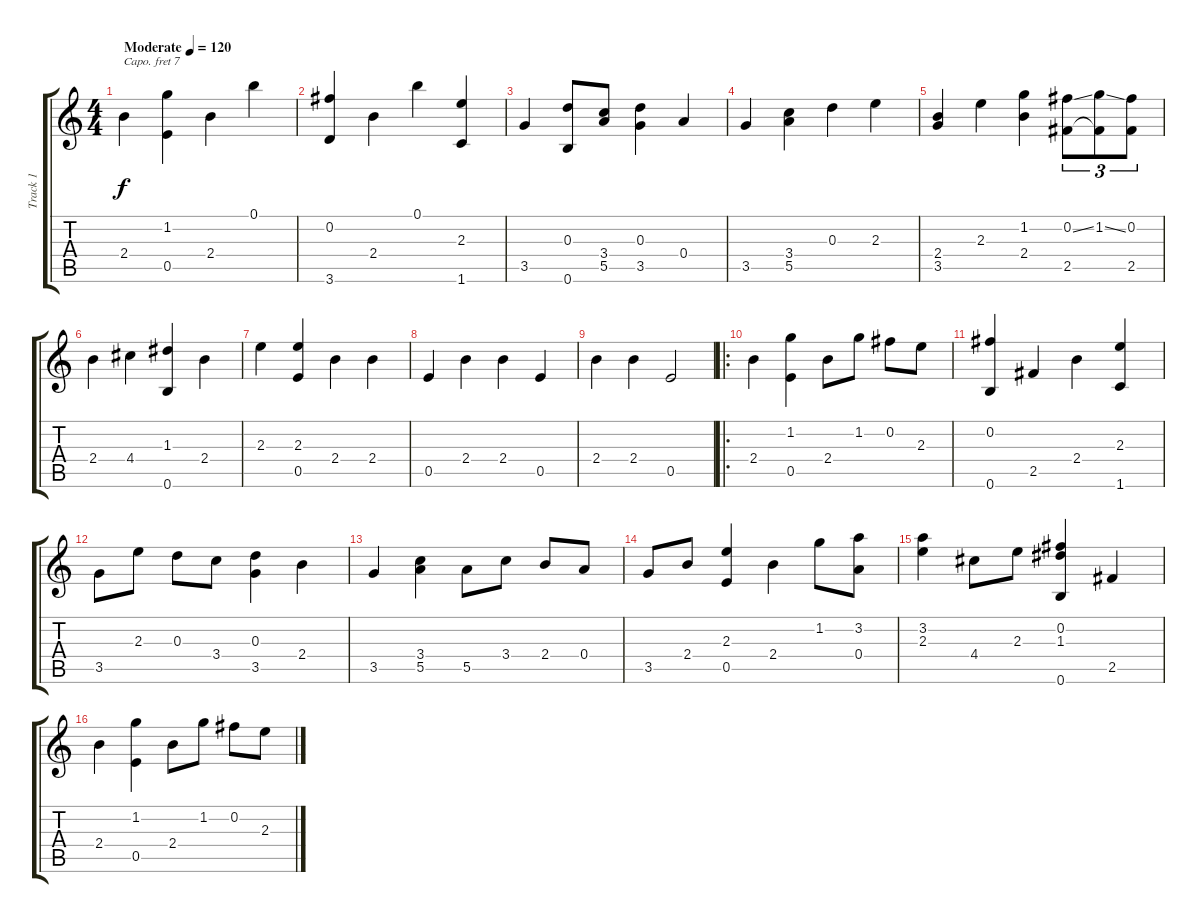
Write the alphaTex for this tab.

\track ("Track 1" "Track 1") {instrument acousticguitarsteel}
\staff {score tabs}
\capo 7
\tuning (E4 B3 G3 D3 A2 E2) {hide}
\ts (4 4)
\tempo (120 "Moderate")
\clef g2
\ks c
2.4.4{txt "" dy f instrument acousticguitarsteel} (1.2 0.5).4{txt ""} 2.4.4{txt ""} 0.1.4{txt ""} |
(0.2 3.6).4{txt ""} 2.4.4{txt ""} 0.1.4{txt ""} (2.3 1.6).4{txt ""} |
3.5.4{txt ""} (0.3 0.6).8{txt ""} (3.4 5.5).8{txt ""} (0.3 3.5).4{txt ""} 0.4.4{txt ""} |
3.5.4{txt ""} (3.4 5.5).4{txt ""} 0.3.4{txt ""} 2.3.4{txt ""} |
(2.4 3.5).4{txt ""} 2.3.4{txt ""} (1.2 2.4).4{txt ""} (0.2{ss} 2.5).8{tu (3 2) txt ""} (1.2{ss} 2.5{t}).8{tu (3 2) txt ""} (0.2 2.5).8{tu (3 2) txt ""} |
2.4.4{txt ""} 4.4.4{txt ""} (1.3 0.6).4{txt ""} 2.4.4{txt ""} |
2.3.4{txt ""} (2.3 0.5).4{txt ""} 2.4.4{txt ""} 2.4.4{txt ""} |
0.5.4{txt ""} 2.4.4{txt ""} 2.4.4{txt ""} 0.5.4{txt ""} |
2.4.4{txt ""} 2.4.4{txt ""} 0.5.2{txt ""} |
\ro
2.4.4{txt ""} (1.2 0.5).4{txt ""} 2.4.8{txt ""} 1.2.8{txt ""} 0.2.8{txt ""} 2.3.8{txt ""} |
(0.2 0.6).4{txt ""} 2.5.4{txt ""} 2.4.4{txt ""} (2.3 1.6).4{txt ""} |
3.5.8{txt ""} 2.3.8{txt ""} 0.3.8{txt ""} 3.4.8{txt ""} (0.3 3.5).4{txt ""} 2.4.4{txt ""} |
3.5.4{txt ""} (3.4 5.5).4{txt ""} 5.5.8{txt ""} 3.4.8{txt ""} 2.4.8{txt ""} 0.4.8{txt ""} |
3.5.8{txt ""} 2.4.8{txt ""} (2.3 0.5).4{txt ""} 2.4.4{txt ""} 1.2.8{txt ""} (3.2 0.4).8{txt ""} |
(3.2 2.3).4{txt ""} 4.4.8{txt ""} 2.3.8{txt ""} (0.2 1.3 0.6).4{txt ""} 2.5.4{txt ""} |
2.4.4{txt ""} (1.2 0.5).4{txt ""} 2.4.8{txt ""} 1.2.8{txt ""} 0.2.8{txt ""} 2.3.8{txt ""}
